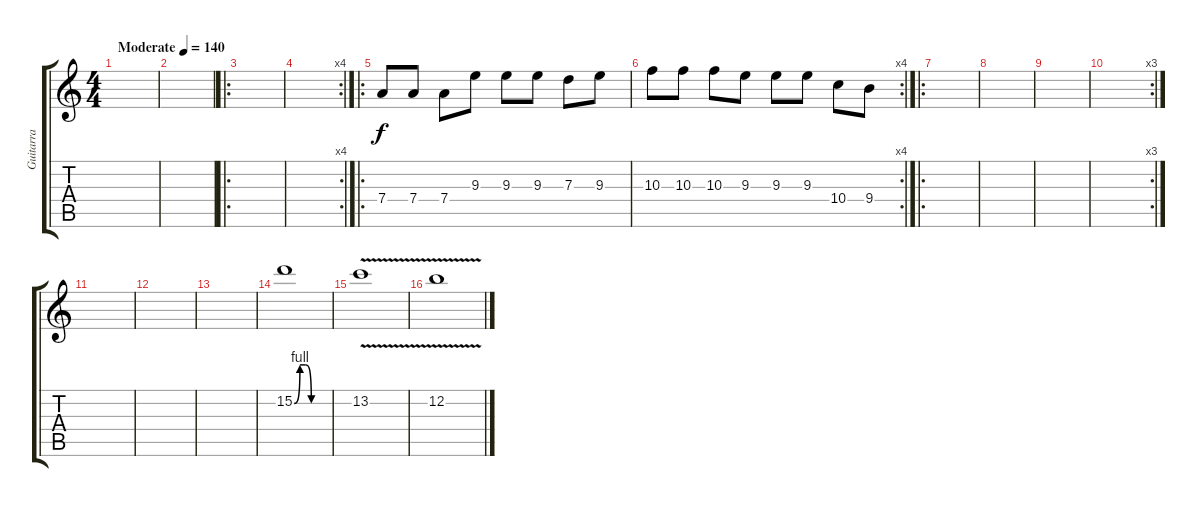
\track ("Guitarra" "Guitarra") {instrument distortionguitar}
\staff {score tabs}
\tuning (E4 B3 G3 D3 A2 E2) {hide}
\ts (4 4)
\tempo (140 "Moderate")
\clef g2
\ks c
|
|
\ro
|
\rc 4
|
\ro
7.4.8 7.4.8 7.4.8 9.3.8 9.3.8 9.3.8 7.3.8 9.3.8 |
\rc 4
10.3.8 10.3.8 10.3.8 9.3.8 9.3.8 9.3.8 10.4.8 9.4.8 |
\ro
|
|
|
\rc 3
|
|
|
|
15.2{be (custom 0 0 10 4 20 4 30 0 60 0)}.1 |
13.2{v}.1 |
12.2{v}.1
